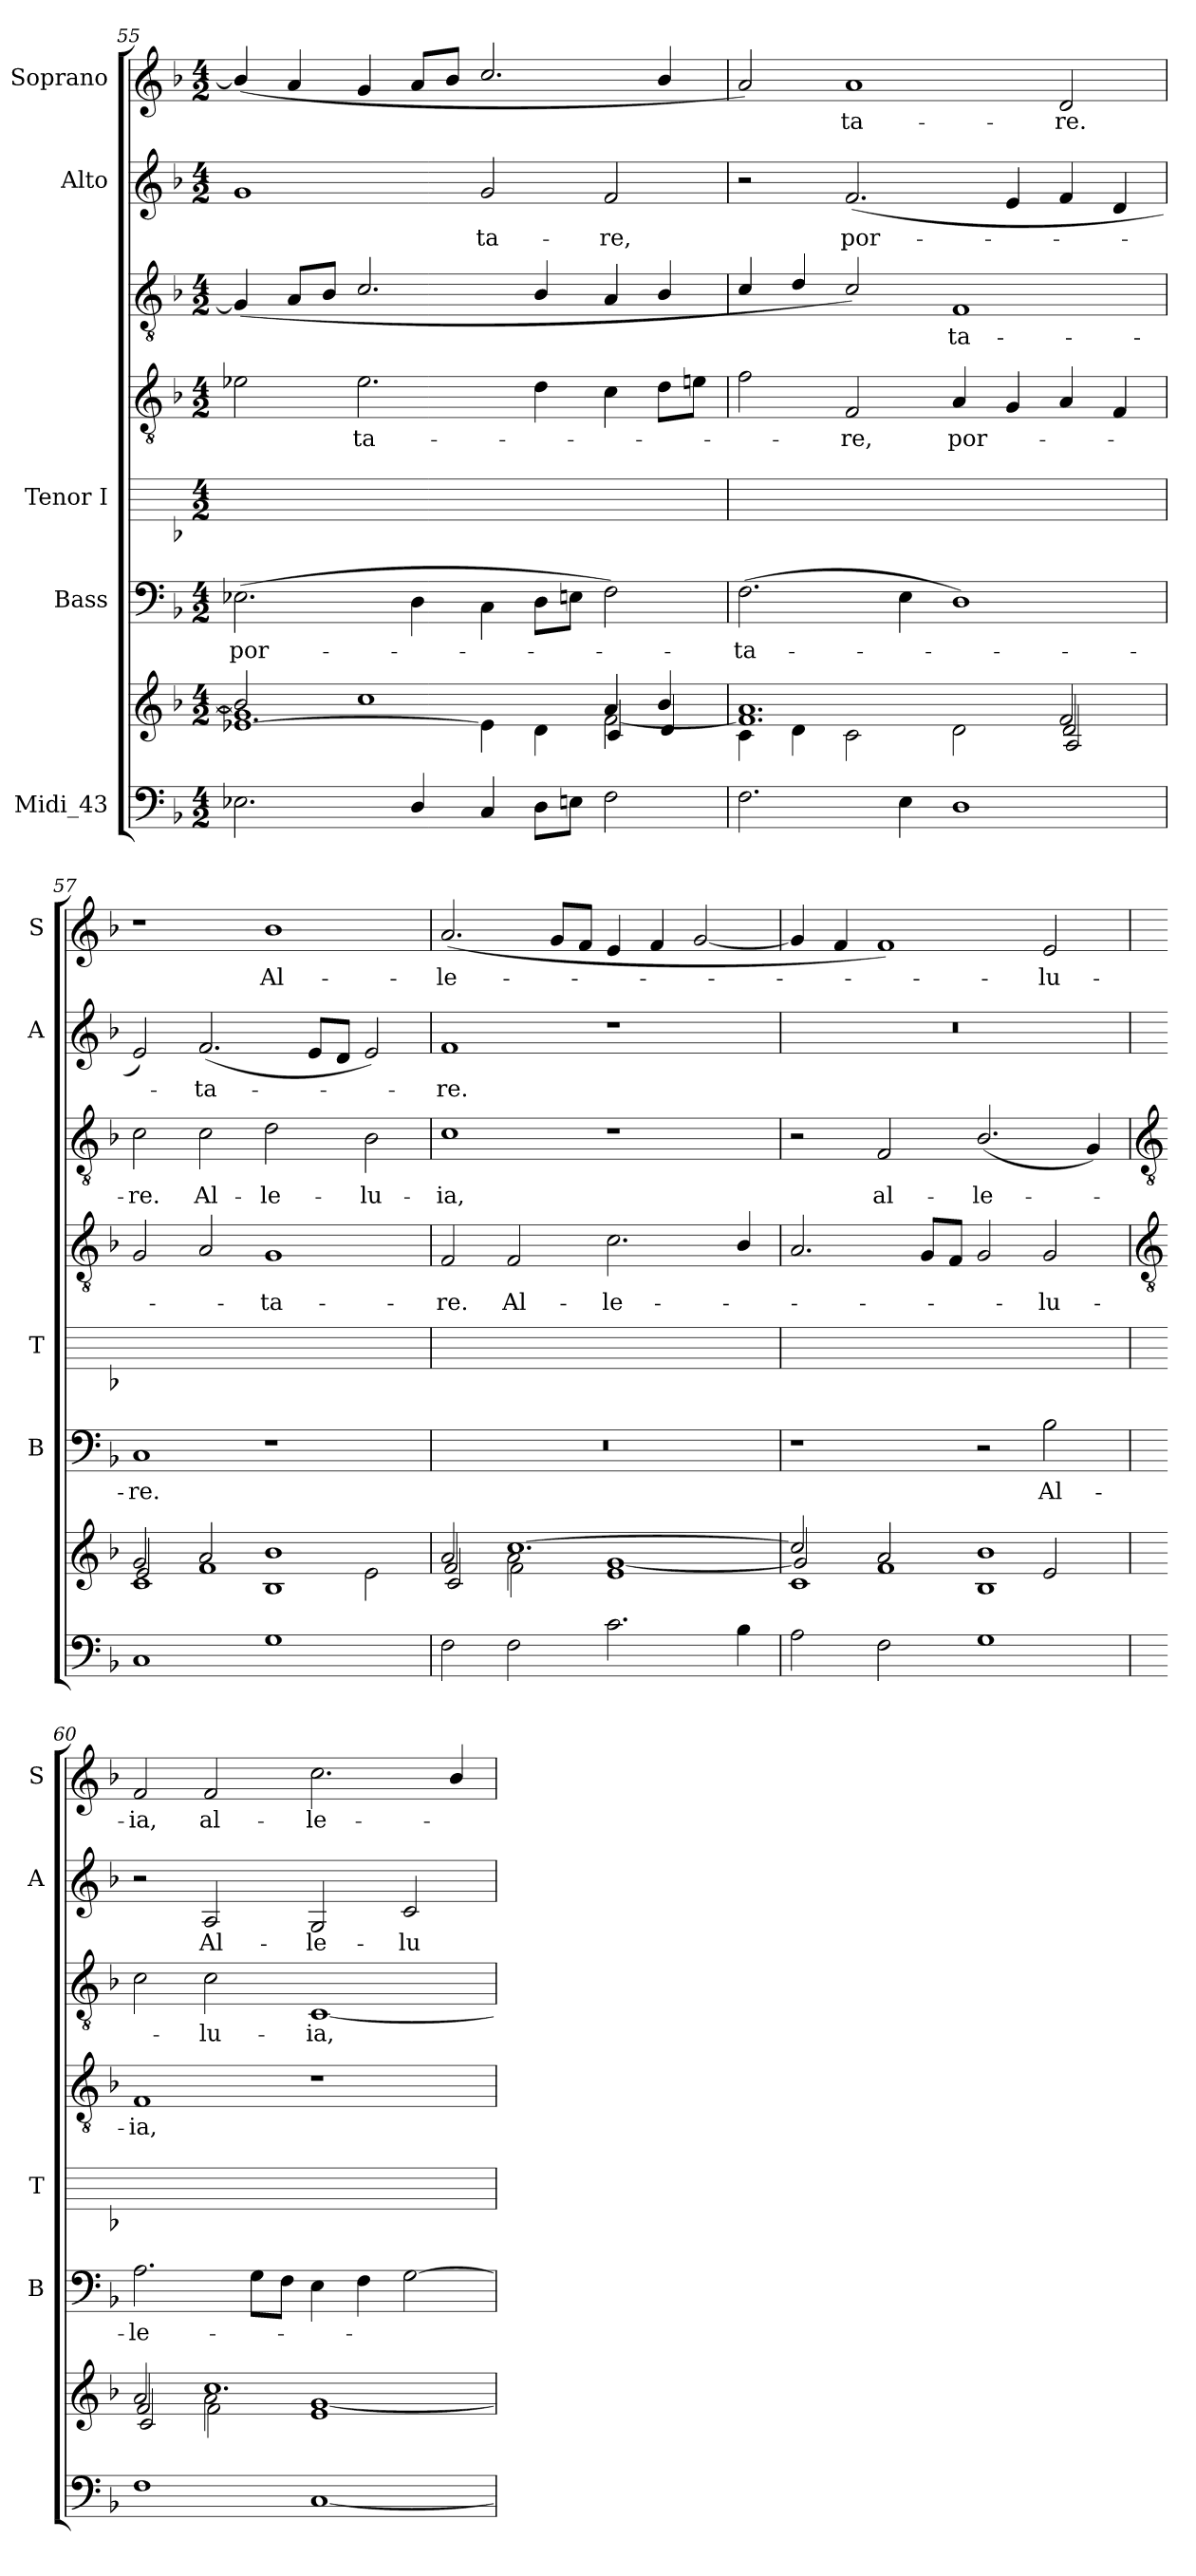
**kern	**kern	**kern	**text	**kern	**kern	**text	**kern	**text	**kern	**text	**kern	**text
*part5	*part5	*part4	*part4	*part3	*part3	*part3	*part3	*part3	*part2	*part2	*part1	*part1
*staff8	*staff7	*staff6	*staff6	*staff5	*staff4	*staff4	*staff3	*staff3	*staff2	*staff2	*staff1	*staff1
*I"Midi_43	*	*I"Bass	*	*I"Tenor I	*	*	*	*	*I"Alto	*	*I"Soprano	*
*	*	*I'B	*	*I'T	*	*	*	*	*I'A	*	*I'S	*
!!LO:LB:g=z
*clefF4	*clefG2	*clefF4	*	*	*clefGv2	*	*clefGv2	*	*clefG2	*	*clefG2	*
*k[b-]	*k[b-]	*k[b-]	*	*k[b-]	*k[b-]	*	*k[b-]	*	*k[b-]	*	*k[b-]	*
*F:	*F:	*F:	*	*F:	*F:	*	*F:	*	*F:	*	*F:	*
*M4/2	*M4/2	*M4/2	*	*M4/2	*M4/2	*	*M4/2	*	*M4/2	*	*M4/2	*
=55	=55	=55	=55	=55	=55	=55	=55	=55	=55	=55	=55	=55
*	*^	*	*	*	*	*	*	*	*	*	*	*
*	*	*^	*	*	*	*	*	*	*	*	*	*	*
!	!	!	!	!	!LO:LY:b	!	!	!	!	!	!	!	!	!
2.E-X	2b-/]	1.g\]	[1e-X\	(>2.E-X	por-	0ryy	2e-X	.	(<4G]	.	1g	.	(<4b-/]	.
.	.	.	.	.	.	.	.	.	8AL	.	.	.	4a	.
.	.	.	.	.	.	.	.	.	8B-J	.	.	.	.	.
!	!	!	!	!	!	!	!	!LO:LY:b	!	!	!	!	!	!
.	1cc/	.	.	.	.	.	2.e-	ta-	2.c/	.	.	.	4g	.
4D/	.	.	.	4D	.	.	.	.	.	.	.	.	8aL	.
.	.	.	.	.	.	.	.	.	.	.	.	.	8b-J	.
!	!	!	!	!	!	!	!	!	!	!	!	!LO:LY:b	!	!
4C	.	.	4e-\]	4C\	.	.	.	.	.	.	2g	ta-	2.cc/	.
8DL	.	.	4d\	8DL	.	.	4d	.	4B-/	.	.	.	.	.
8EnJ	.	.	.	8EnJ	.	.	.	.	.	.	.	.	.	.
!	!	!	!	!	!	!	!	!	!	!	!	!LO:LY:b	!	!
2F	4a/	[2f\	4c/	2F)	.	.	4c	.	4A	.	2f	-re,	.	.
.	4b-/	.	4d/	.	.	.	8dL	.	4B-/	.	.	.	4b-/	.
.	.	.	.	.	.	.	8enJ	.	.	.	.	.	.	.
=56	=56	=56	=56	=56	=56	=56	=56	=56	=56	=56	=56	=56	=56	=56
!	!	!	!	!	!LO:LY:b	!	!	!	!	!	!	!	!	!
2.F	1.a/	1.f\]	4c\	(>2.F	ta-	0ryy	2f	.	4c/	.	2r	.	2a)	.
.	.	.	4d\	.	.	.	.	.	4d/	.	.	.	.	.
!	!	!	!	!	!	!	!	!LO:LY:b	!	!	!	!LO:LY:b	!	!LO:LY:b
.	.	.	2c\	.	.	.	2F	-re,	2c/)	.	(<2.f	por-	1a	ta-
4E	.	.	.	4E	.	.	.	.	.	.	.	.	.	.
!	!	!	!	!	!	!	!	!LO:LY:b	!	!LO:LY:b	!	!	!	!
1D	.	.	2d\	1D/)	.	.	4A	por-	1F	ta-	.	.	.	.
.	.	.	.	.	.	.	4G	.	.	.	4e	.	.	.
!	!	!	!	!	!	!	!	!	!	!	!	!	!	!LO:LY:b
.	2f/	2d/	2A/	.	.	.	4A	.	.	.	4f	.	2d	-re.
.	.	.	.	.	.	.	4F	.	.	.	4d	.	.	.
=57	=57	=57	=57	=57	=57	=57	=57	=57	=57	=57	=57	=57	=57	=57
!	!	!	!	!	!LO:LY:b	!	!	!	!	!LO:LY:b	!	!	!	!
1C	2g/	2e/	1c\	1C	re.	0ryy	2G	.	2c	re.	2e)	.	1r	.
!	!	!	!	!	!	!	!	!	!	!LO:LY:b	!	!LO:LY:b	!	!
.	2a/	1f\	.	.	.	.	2A	.	2c	Al-	(<2.f	ta-	.	.
!	!	!	!	!	!	!	!	!LO:LY:b	!	!LO:LY:b	!	!	!	!LO:LY:b
1G	1b-/	.	1B-\	1r	.	.	1G	-ta-	2d	-le-	.	.	1b-/	Al-
.	.	.	.	.	.	.	.	.	.	.	8eL	.	.	.
.	.	.	.	.	.	.	.	.	.	.	8dJ	.	.	.
!	!	!	!	!	!	!	!	!	!	!LO:LY:b	!	!	!	!
.	.	2e\	.	.	.	.	.	.	2B-	-lu-	2e)	.	.	.
=58	=58	=58	=58	=58	=58	=58	=58	=58	=58	=58	=58	=58	=58	=58
!	!	!	!	!	!	!	!	!LO:LY:b	!	!LO:LY:b	!	!LO:LY:b	!	!LO:LY:b
2F	2a/	2f/	2c/	0r	.	0ryy	2F	re.	1c	-ia,	1f	re.	(<2.a	-le-
!	!	!	!	!	!	!	!	!LO:LY:b	!	!	!	!	!	!
2F	[1.cc/	2a\	2f\	.	.	.	2F	Al-	.	.	.	.	.	.
.	.	.	.	.	.	.	.	.	.	.	.	.	8gL	.
.	.	.	.	.	.	.	.	.	.	.	.	.	8fJ	.
!	!	!	!	!	!	!	!	!LO:LY:b	!	!	!	!	!	!
2.c	.	[1g\	1e\	.	.	.	2.c	-le-	1r	.	1r	.	4e	.
.	.	.	.	.	.	.	.	.	.	.	.	.	4f	.
.	.	.	.	.	.	.	.	.	.	.	.	.	[2g	.
4B-	.	.	.	.	.	.	4B-/	.	.	.	.	.	.	.
=59	=59	=59	=59	=59	=59	=59	=59	=59	=59	=59	=59	=59	=59	=59
2A	2cc/]	2g/]	1c\	1r	.	0ryy	2.A	.	2r	.	0r	.	4g]	.
.	.	.	.	.	.	.	.	.	.	.	.	.	4f	.
!	!	!	!	!	!	!	!	!	!	!LO:LY:b	!	!	!	!
2F	2a/	1f\	.	.	.	.	.	.	2F	al-	.	.	1f)	.
.	.	.	.	.	.	.	8GL	.	.	.	.	.	.	.
.	.	.	.	.	.	.	8FJ	.	.	.	.	.	.	.
!	!	!	!	!	!	!	!	!	!	!LO:LY:b	!	!	!	!
1G	1b-/	.	1B-\	2r	.	.	2G	.	(<2.B-/	-le-	.	.	.	.
!	!	!	!	!	!LO:LY:b	!	!	!LO:LY:b	!	!	!	!	!	!LO:LY:b
.	.	2e/	.	2B-	Al-	.	2G	lu-	.	.	.	.	2e	lu-
.	.	.	.	.	.	.	.	.	4G)	.	.	.	.	.
!!LO:LB:g=z
=60	=60	=60	=60	=60	=60	=60	=60	=60	=60	=60	=60	=60	=60	=60
*	*	*	*	*	*	*	*clefGv2	*	*clefGv2	*	*	*	*	*
!	!	!	!	!	!LO:LY:b	!	!	!LO:LY:b	!	!	!	!	!	!LO:LY:b
1F	2a/	2f/	2c/	2.A	-le-	0ryy	1F	ia,	2c	.	2r	.	2f	-ia,
!	!	!	!	!	!	!	!	!	!	!LO:LY:b	!	!LO:LY:b	!	!LO:LY:b
.	1.cc/	2a\	2f\	.	.	.	.	.	2c	-lu-	2A	Al-	2f	al-
.	.	.	.	8GL	.	.	.	.	.	.	.	.	.	.
.	.	.	.	8FJ	.	.	.	.	.	.	.	.	.	.
!	!	!	!	!	!	!	!	!	!	!LO:LY:b	!	!LO:LY:b	!	!LO:LY:b
[1C	.	[1g\	1e\	4E	.	.	1r	.	[1C	-ia,	2G	-le-	2.cc	-le-
.	.	.	.	4F	.	.	.	.	.	.	.	.	.	.
!	!	!	!	!	!	!	!	!	!	!	!	!LO:LY:b	!	!
.	.	.	.	[2G	.	.	.	.	.	.	2c	-lu-	.	.
.	.	.	.	.	.	.	.	.	.	.	.	.	4b-/	.
*	*v	*v	*v	*	*	*	*	*	*	*	*	*	*	*
=	=	=	=	=	=	=	=	=	=	=	=	=
*-	*-	*-	*-	*-	*-	*-	*-	*-	*-	*-	*-	*-
